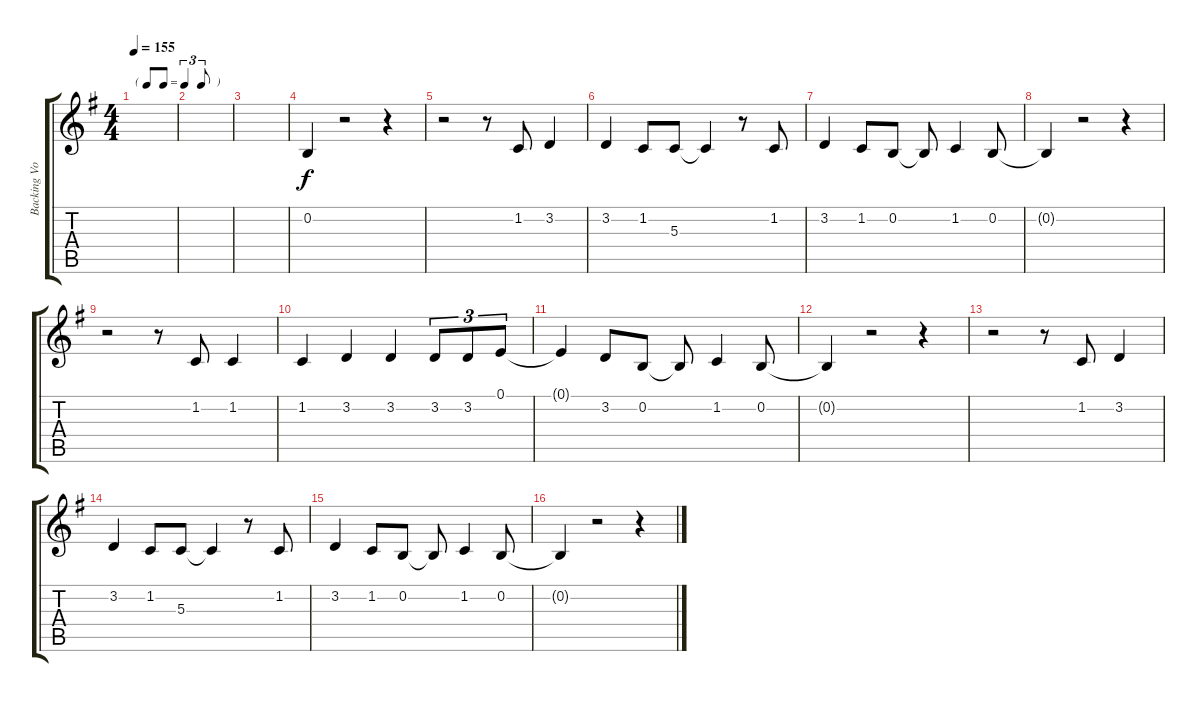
\track ("Backing Vocals" "Backing Vo") {instrument tenorsax}
\staff {score tabs}
\tuning (E4 B3 G3 D3 A2 E2) {hide}
\ts (4 4)
\tf triplet8th
\tempo 155
\clef g2
\ks g
|
|
|
0.2.4{dy f} r.2 r.4 |
r.2 r.8 1.2.8 3.2.4 |
3.2.4 1.2.8 5.3.8 5.3{t}.4 r.8 1.2.8 |
3.2.4 1.2.8 0.2.8 0.2{t}.8 1.2.4 0.2.8 |
0.2{t}.4 r.2 r.4 |
r.2 r.8 1.2.8 1.2.4 |
1.2.4 3.2.4 3.2.4 3.2.8{tu (3 2)} 3.2.8{tu (3 2)} 0.1.8{tu (3 2)} |
0.1{t}.4 3.2.8 0.2.8 0.2{t}.8 1.2.4 0.2.8 |
0.2{t}.4 r.2 r.4 |
r.2 r.8 1.2.8 3.2.4 |
3.2.4 1.2.8 5.3.8 5.3{t}.4 r.8 1.2.8 |
3.2.4 1.2.8 0.2.8 0.2{t}.8 1.2.4 0.2.8 |
0.2{t}.4 r.2 r.4
